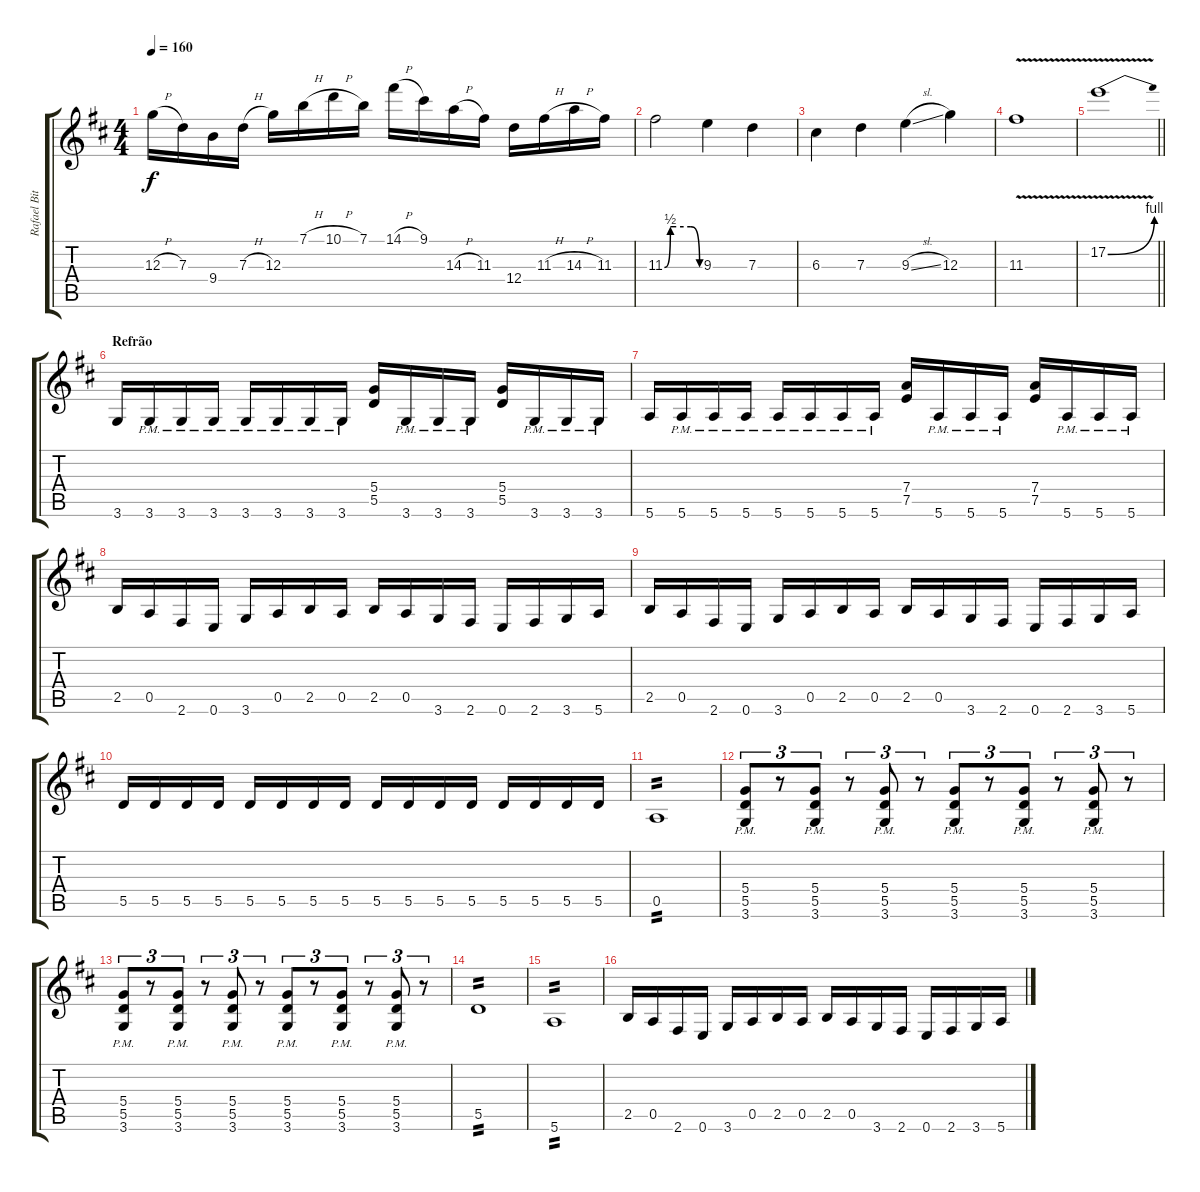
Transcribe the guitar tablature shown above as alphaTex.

\track ("Rafael Bittencourt" "Rafael Bit") {instrument overdrivenguitar}
\staff {score tabs}
\tuning (E4 B3 G3 D3 A2 E2) {hide}
\ts (4 4)
\tempo 160
\clef g2
\ks d
12.3{h}.16{dy f} 7.3.16 9.4.16 7.3{h}.16 12.3.16 7.1{h}.16 10.1{h}.16 7.1.16 14.1{h}.16 9.1.16 14.3{h}.16 11.3.16 12.4.16 11.3{h}.16 14.3{h}.16 11.3.16 |
11.3{be (custom 0 0 10 2 20 2 45 2 60 0)}.2 9.3.4 7.3.4 |
6.3.4 7.3.4 9.3{sl}.4 12.3.4 |
11.3{v}.1 |
\barLineRight lightlight
17.2{be (bend 0 0 60 4) v}.1 |
\section ("" "Refrão")
3.6.16 3.6{pm}.16 3.6{pm}.16 3.6{pm}.16 3.6{pm}.16 3.6{pm}.16 3.6{pm}.16 3.6{pm}.16 (5.4 5.5).16 3.6{pm}.16 3.6{pm}.16 3.6{pm}.16 (5.4 5.5).16 3.6{pm}.16 3.6{pm}.16 3.6{pm}.16 |
5.6.16 5.6{pm}.16 5.6{pm}.16 5.6{pm}.16 5.6{pm}.16 5.6{pm}.16 5.6{pm}.16 5.6{pm}.16 (7.4 7.5).16 5.6{pm}.16 5.6{pm}.16 5.6{pm}.16 (7.4 7.5).16 5.6{pm}.16 5.6{pm}.16 5.6{pm}.16 |
2.5.16 0.5.16 2.6.16 0.6.16 3.6.16 0.5.16 2.5.16 0.5.16 2.5.16 0.5.16 3.6.16 2.6.16 0.6.16 2.6.16 3.6.16 5.6.16 |
2.5.16 0.5.16 2.6.16 0.6.16 3.6.16 0.5.16 2.5.16 0.5.16 2.5.16 0.5.16 3.6.16 2.6.16 0.6.16 2.6.16 3.6.16 5.6.16 |
5.5.16 5.5.16 5.5.16 5.5.16 5.5.16 5.5.16 5.5.16 5.5.16 5.5.16 5.5.16 5.5.16 5.5.16 5.5.16 5.5.16 5.5.16 5.5.16 |
0.5.1{tp 2} |
(5.4{pm} 5.5{pm} 3.6{pm}).8{tu (3 2)} r.8{tu (3 2)} (5.4{pm} 5.5{pm} 3.6{pm}).8{tu (3 2)} r.8{tu (3 2)} (5.4{pm} 5.5{pm} 3.6{pm}).8{tu (3 2)} r.8{tu (3 2)} (5.4{pm} 5.5{pm} 3.6{pm}).8{tu (3 2)} r.8{tu (3 2)} (5.4{pm} 5.5{pm} 3.6{pm}).8{tu (3 2)} r.8{tu (3 2)} (5.4{pm} 5.5{pm} 3.6{pm}).8{tu (3 2)} r.8{tu (3 2)} |
(5.4{pm} 5.5{pm} 3.6{pm}).8{tu (3 2)} r.8{tu (3 2)} (5.4{pm} 5.5{pm} 3.6{pm}).8{tu (3 2)} r.8{tu (3 2)} (5.4{pm} 5.5{pm} 3.6{pm}).8{tu (3 2)} r.8{tu (3 2)} (5.4{pm} 5.5{pm} 3.6{pm}).8{tu (3 2)} r.8{tu (3 2)} (5.4{pm} 5.5{pm} 3.6{pm}).8{tu (3 2)} r.8{tu (3 2)} (5.4{pm} 5.5{pm} 3.6{pm}).8{tu (3 2)} r.8{tu (3 2)} |
5.5.1{tp 2} |
5.6.1{tp 2} |
2.5.16 0.5.16 2.6.16 0.6.16 3.6.16 0.5.16 2.5.16 0.5.16 2.5.16 0.5.16 3.6.16 2.6.16 0.6.16 2.6.16 3.6.16 5.6.16
